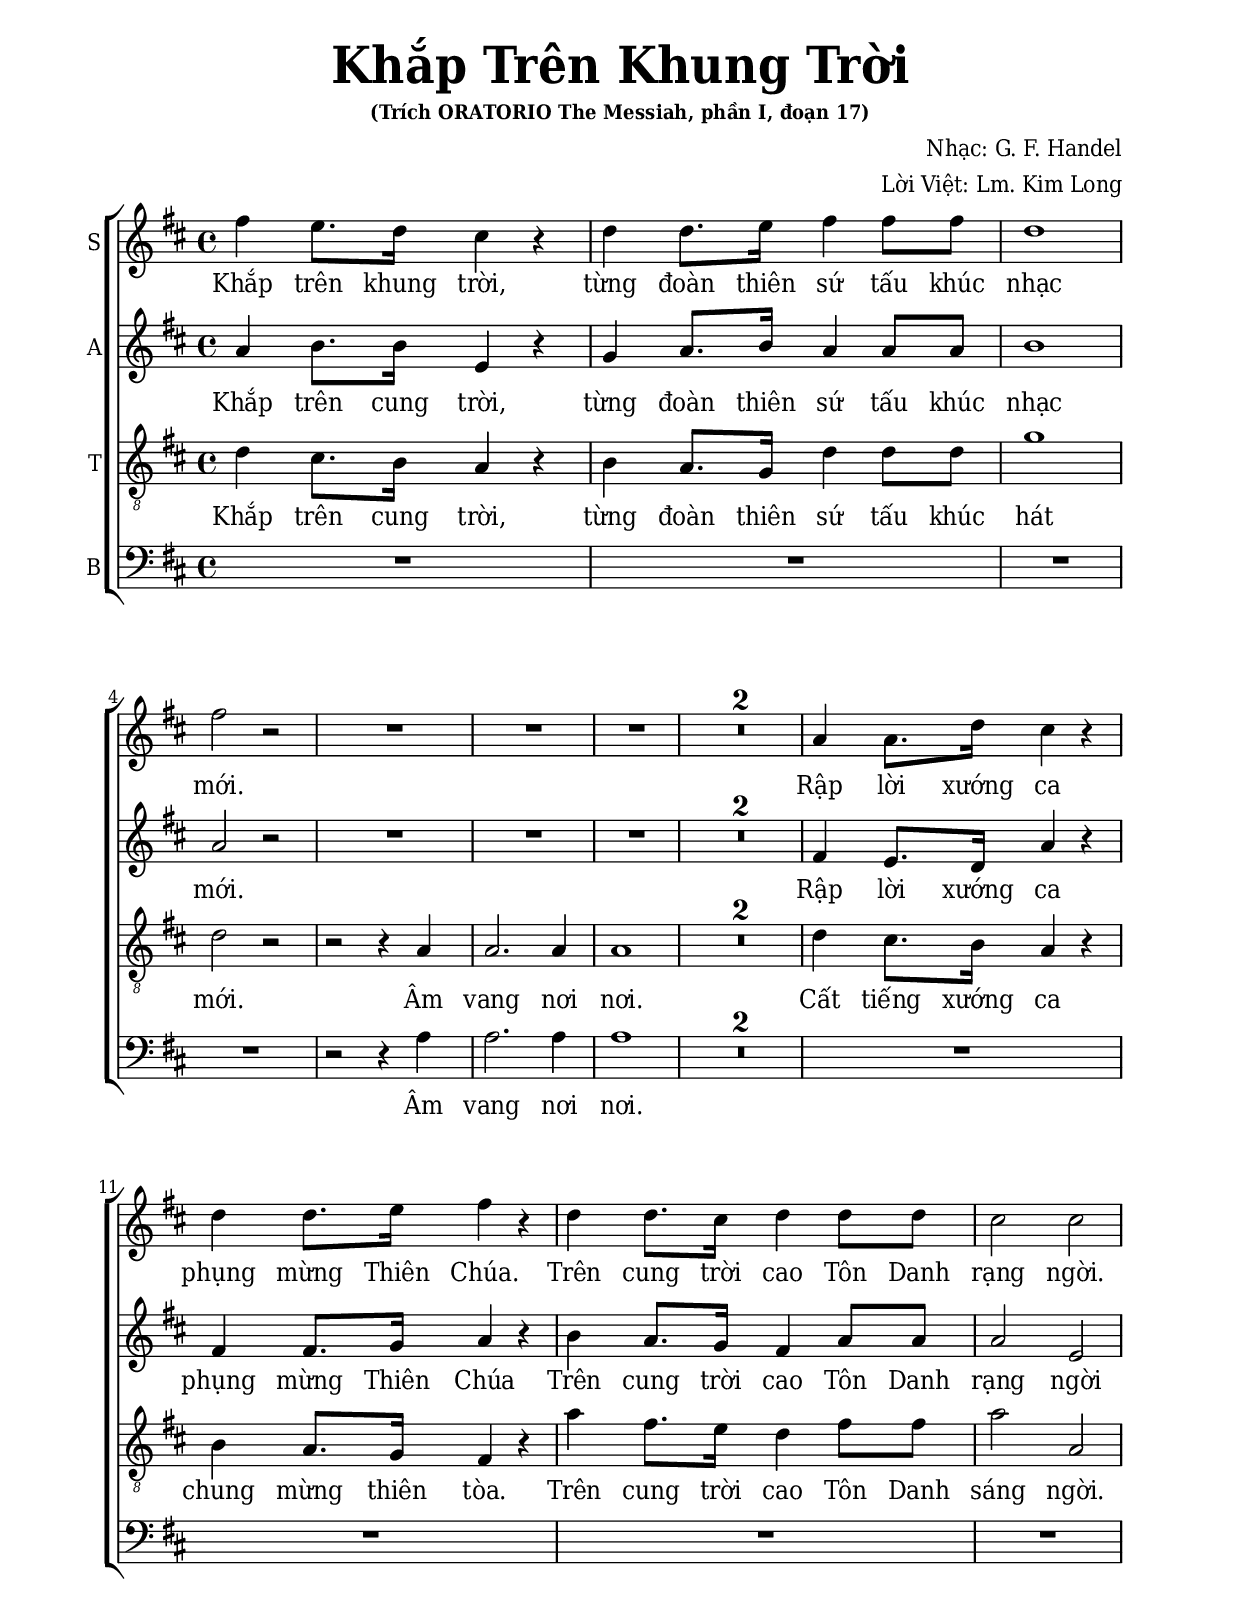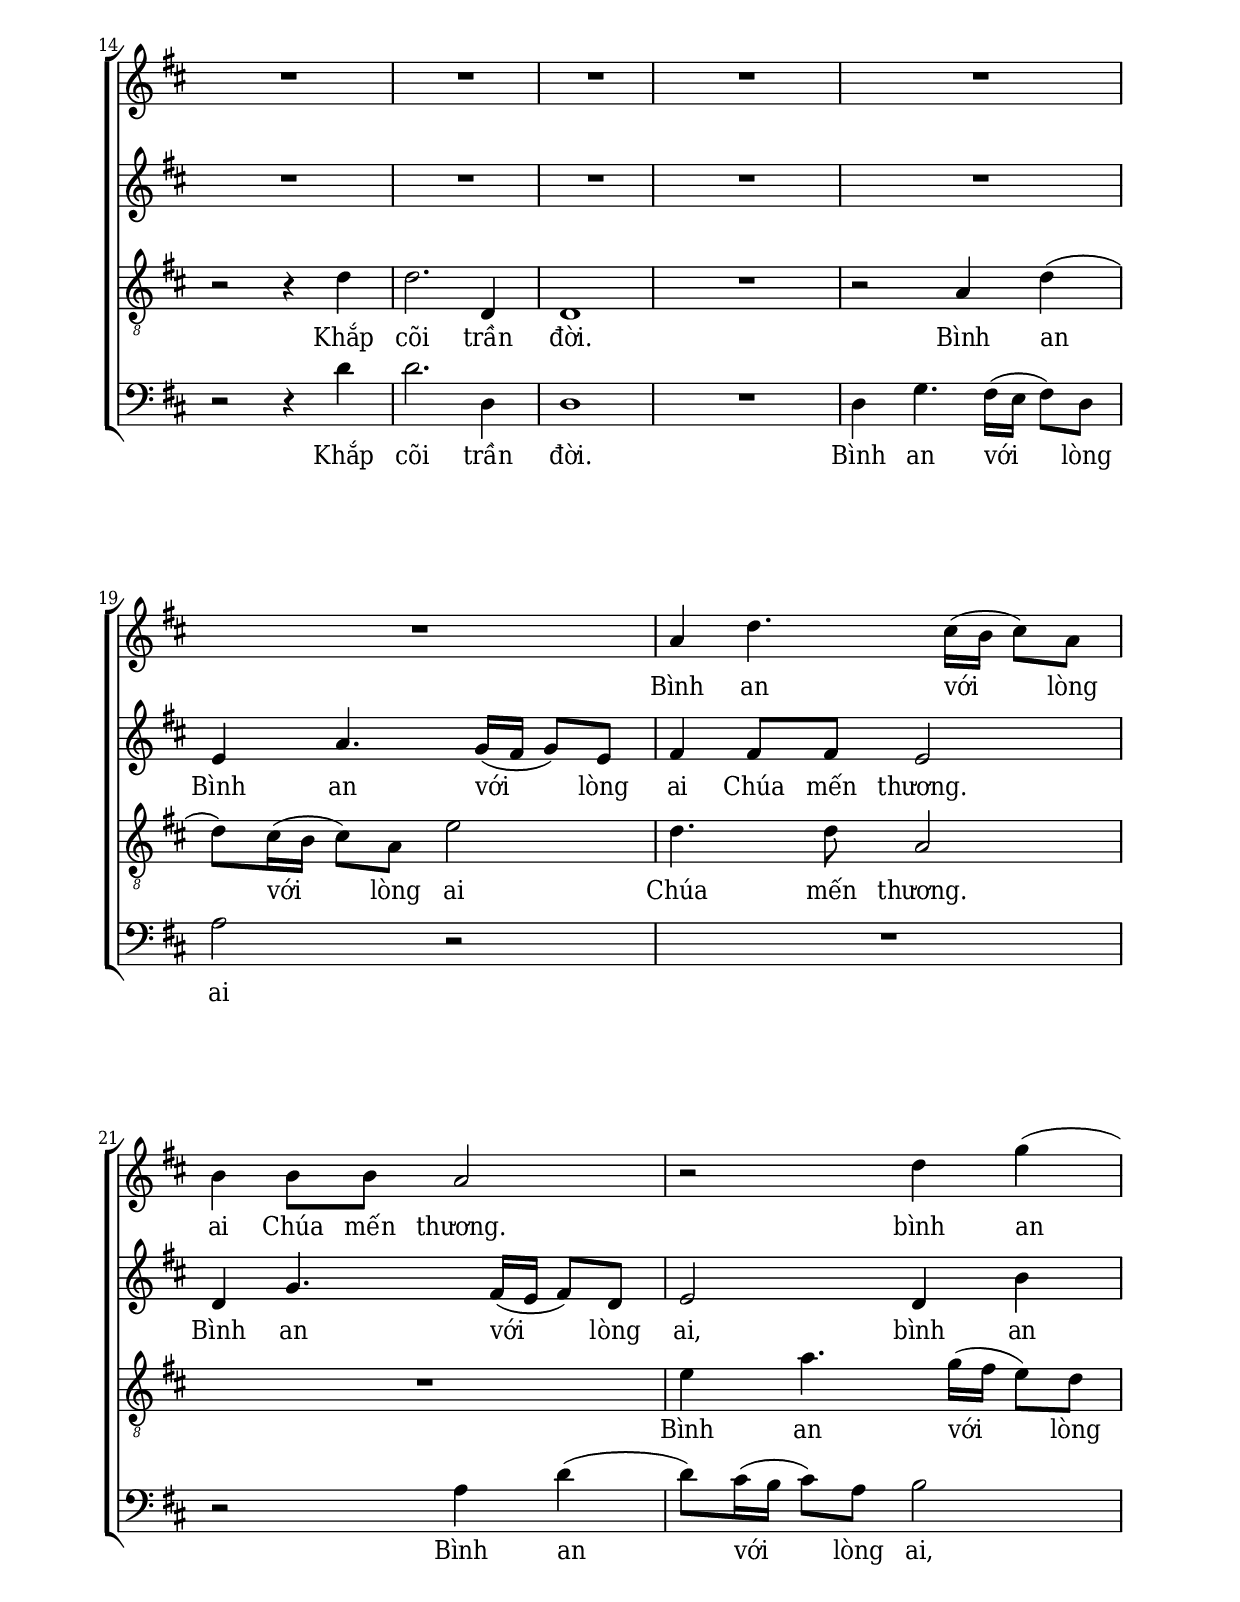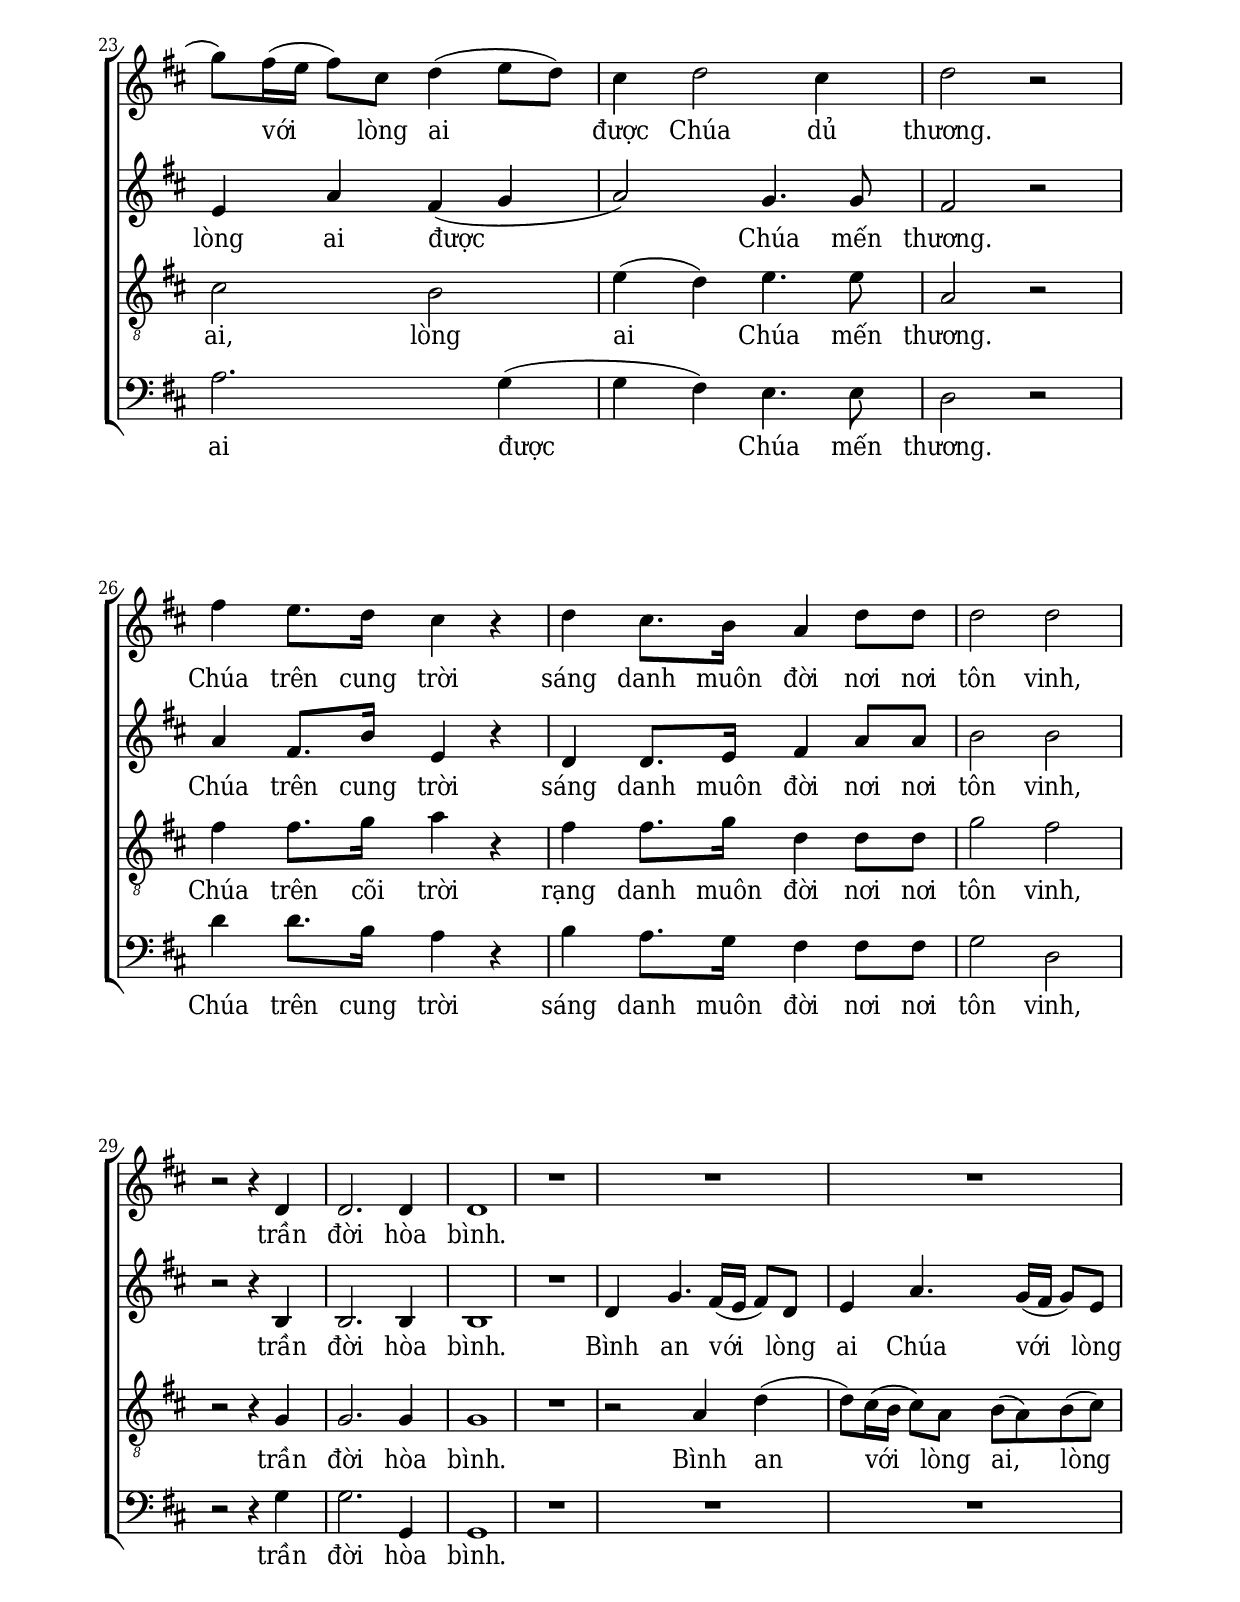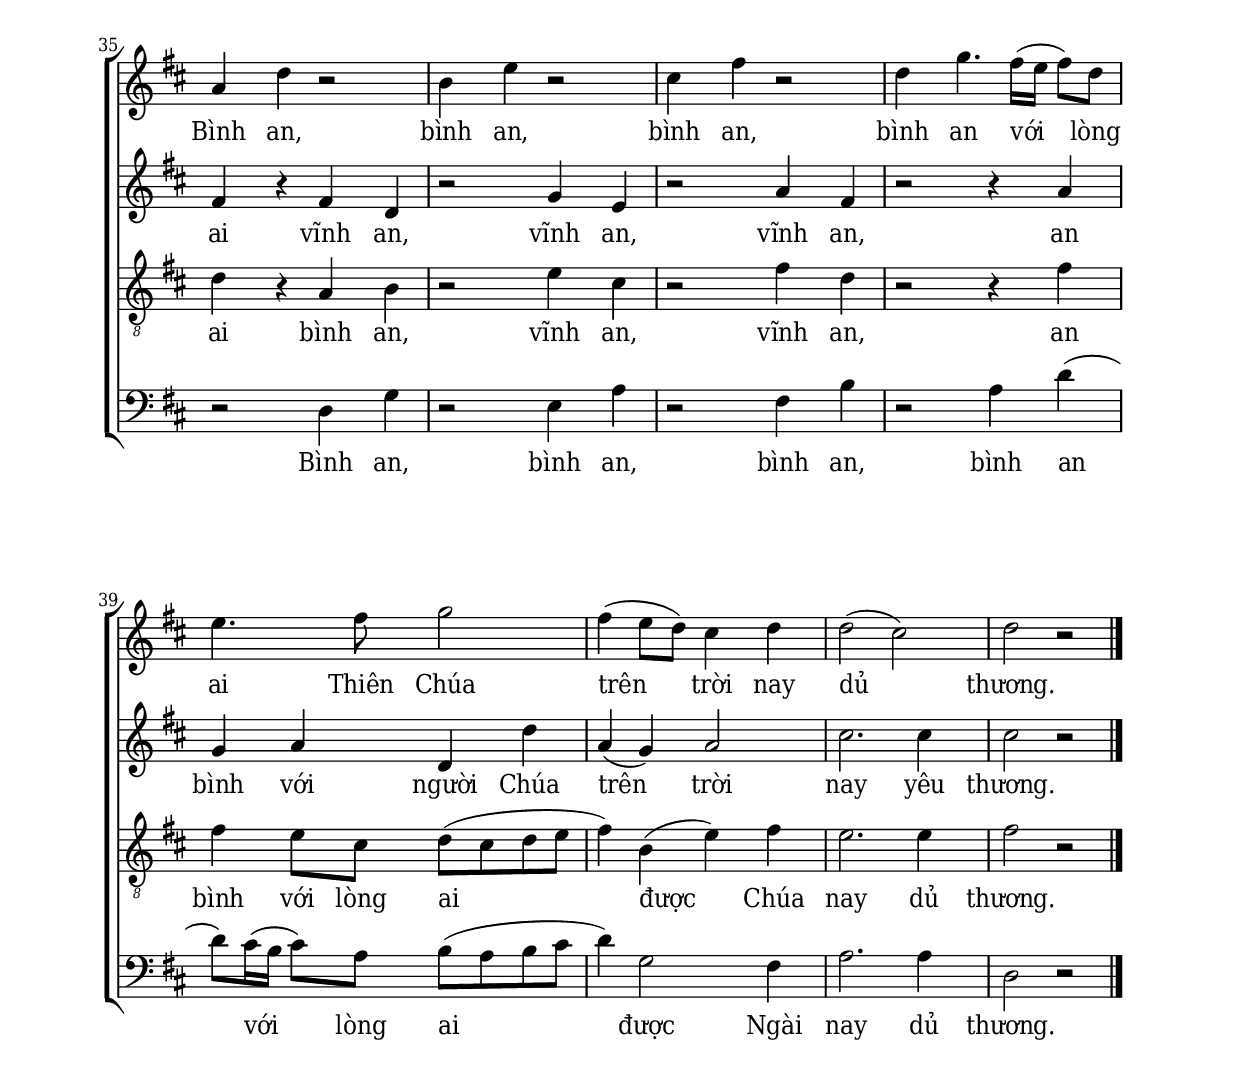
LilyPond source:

% Cài đặt chung
\version "2.22.1"
\include "english.ly"

\header {
  title = \markup { \fontsize #3 "Khắp Trên Khung Trời" }
  subsubtitle = "(Trích ORATORIO The Messiah, phần I, đoạn 17)"
  composer = "Nhạc: G. F. Handel"
  arranger = "Lời Việt: Lm. Kim Long"
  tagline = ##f
}

\paper {
  #(set-paper-size "a4")
  top-margin = 15\mm
  bottom-margin = 20\mm
  left-margin = 20\mm
  right-margin = 20\mm
  indent = #0
  #(define fonts
	 (make-pango-font-tree "Deja Vu Serif Condensed"
	 		       "Deja Vu Serif Condensed"
			       "Deja Vu Serif Condensed"
			       (/ 20 20)))
  print-page-number = ##f
}

global = {
  \key d \major
  \time 4/4
}

% Nhạc phiên khúc
nhacPhienKhucSop = \relative c'' {
  \compressEmptyMeasures
  fs4 e8. d16 cs4 r |
  d d8. e16 fs4 fs8 fs |
  d1 |
  fs2 r2 |
  R1*5
  a,4 a8. d16 cs4 r |
  d d8. e16 fs4 r |
  d d8. cs16 d4 d8 d |
  cs2 cs |
  R1*6
  a4 d4. cs16( b cs8) a |
  b4 b8 b a2 |
  r2 d4 g( |
  g8) fs16( e fs8) cs d4( e8 d) |
  cs4 d2 cs4 |
  d2 r |
  fs4 e8. d16 cs4 r |
  d cs8. b16 a4 d8 d |
  d2 d2 |
  r r4 d, |
  d2. d4 |
  d1 |
  R1*3
  a'4 d r2 |
  b4 e r2 |
  cs4 fs r2 |
  d4 g4. fs16( e fs8) d |
  e4. fs8 g2 |
  fs4( e8 d) cs4 d |
  d2( cs) |
  d2 r \bar "|."
}

nhacPhienKhucAlto = \relative c'' {
  \compressEmptyMeasures
  a4 b8. b16 e,4 r |
  g a8. b16 a4 a8 a |
  b1 |
  a2 r |
  R1*5
  fs4 e8. d16 a'4 r |
  fs fs8. g16 a4 r |
  b a8. g16 fs4 a8 a |
  a2 e |
  R1*5
  e4 a4. g16( fs g8) e |
  fs4 fs8 fs e2 |
  d4 g4. fs16( e fs8) d |
  e2 d4 b' |
  e, a fs( g |
  a2) g4. g8 |
  fs2 r |
  a4 fs8. b16 e,4 r |
  d4 d8. e16 fs4 a8 a |
  b2 b |
  r r4 b,4 |
  b2. b4 |
  b1 |
  R1
  d4 g4. fs16( e fs8) d |
  e4 a4. g16( fs g8) e |
  fs4 r fs d |
  r2 g4 e |
  r2 a4 fs |
  r2 r4 a |
  g a d, d' |
  a( g) a2 |
  cs2. cs4 |
  cs2 r
}

nhacPhienKhucTenor = \relative c' {
  \compressEmptyMeasures
  d4 cs8. b16 a4 r |
  b a8. g16 d'4 d8 d |
  g1 |
  d2 r |
  r r4 a |
  a2. a4 |
  a1 |
  R1*2 |
  d4 cs8. b16 a4 r |
  b a8. g16 fs4 r |
  a' fs8. e16 d4 fs8 fs |
  a2 a, |
  r r4 d |
  d2. d,4 |
  d1 |
  R1
  r2 a'4 d( |
  d8) cs16( b cs8) a e'2 |
  d4. d8 a2 |
  
  %e4 a4. g16( fs g8) e |
  %d4. d8 a2 |
  
  R1 |
  e'4 a4. g16( fs e8) d |
  cs2 b |
  e4( d) e4. e8 |
  a,2 r |
  fs'4 fs8. g16 a4 r |
  fs4 fs8. g16 d4 d8 d |
  g2 fs |
  r r4 g, |
  g2. g4 |
  g1 |
  R1
  r2 a4 d( |
  d8) cs16( b cs8) a b( a) b( cs) |
  d4 r a b |
  r2 e4 cs |
  r2 fs4 d |
  r2 r4 fs |
  fs e8 cs d( cs d e |
  fs4) b,( e) fs |
  e2. e4 |
  fs2 r
}

nhacPhienKhucBass = \relative c' {
  \compressEmptyMeasures
  R1*4
  r2 r4 a4 |
  a2. a4 |
  a1 |
  R1*6
  r2 r4 d |
  d2. d,4 |
  d1 |
  R |
  d4 g4. fs16( e fs8) d |
  a'2 r |
  R1
  r2 a4 d( |
  d8) cs16( b cs8) a b2 |
  a2. g4( |
  g fs) e4. e8 |
  d2 r |
  d'4 d8. b16 a4 r |
  b a8. g16 fs4 fs8 fs |
  g2 d |
  r r4 g |
  g2. g,4 |
  g1 |
  R1*3
  r2 d'4 g |
  r2 e4 a |
  r2 fs4 b |
  r2 a4 d( |
  d8) cs16( b cs8) a b( a b cs |
  d4) g,2 fs4 |
  a2. a4 |
  d,2 r
}

% Lời phiên khúc
loiPhienKhucSop = \lyrics {
  Khắp trên khung trời,
  từng đoàn thiên sứ tấu khúc nhạc mới.
  Rập lời xướng ca phụng mừng Thiên Chúa.
  Trên cung trời cao Tôn Danh rạng ngời.
  Bình an với lòng ai Chúa mến thương.
  bình an với lòng ai được Chúa dủ thương.
  Chúa trên cung trời sáng danh muôn đời
  nơi nơi tôn vinh, trần đời hòa bình.
  Bình an, bình an, bình an,
  bình an với lòng ai Thiên Chúa trên trời nay dủ thương.
}

loiPhienKhucAlto = \lyrics {
  Khắp trên cung trời,
  từng đoàn thiên sứ tấu khúc nhạc mới.
  Rập lời xướng ca phụng mừng Thiên Chúa
  Trên cung trời cao Tôn Danh rạng ngời
  Bình an với lòng ai Chúa mến thương.
  Bình an với lòng ai, bình an lòng ai được Chúa mến thương.
  Chúa trên cung trời sáng danh muôn đời
  nơi nơi tôn vinh, trần đời hòa bình.
  Bình an với lòng ai Chúa với lòng ai vĩnh an,
  vĩnh an, vĩnh an, an bình với người Chúa trên trời nay yêu thương.
}

loiPhienKhucTenor = \lyrics {
  Khắp trên cung trời, từng đoàn thiên sứ tấu khúc hát mới.
  Âm vang nơi nơi.
  Cất tiếng xướng ca chung mừng thiên tòa.
  Trên cung trời cao Tôn Danh sáng ngời.
  Khắp cõi trần đời.
  Bình an với lòng ai Chúa mến thương.
  Bình an với lòng ai, lòng ai Chúa mến thương.
  Chúa trên cõi trời rạng danh muôn đời
  nơi nơi tôn vinh, trần đời hòa bình.
  Bình an với lòng ai, lòng ai bình an, vĩnh an, vĩnh an,
  an bình với lòng ai được Chúa nay dủ thương.
}

loiPhienKhucBass = \lyrics {
  Âm vang nơi nơi.
  Khắp cõi trần đời.
  Bình an với lòng ai
  Bình an với lòng ai, ai được Chúa mến thương.
  Chúa trên cung trời sáng danh muôn đời
  nơi nơi tôn vinh, trần đời hòa bình.
  Bình an, bình an, bình an, bình an
  với lòng ai được Ngài nay dủ thương.
}

% Dàn trang
\score {
  \new ChoirStaff <<
    \new Staff \with {
      instrumentName = #"S"
    } <<
      \new Voice = "beSop" { \clef treble \global \nhacPhienKhucSop }
      \new Lyrics \lyricsto beSop \loiPhienKhucSop
    >>
    \new Staff \with {
      instrumentName = #"A"
    } <<
      \new Voice = "beAlto" { \clef treble \global \nhacPhienKhucAlto }
      \new Lyrics \lyricsto beAlto \loiPhienKhucAlto
    >>
    \new Staff \with {
      instrumentName = #"T"
    } <<
      \new Voice = "beTenor" { \clef "violin_8" \global \nhacPhienKhucTenor }
      \new Lyrics \lyricsto beTenor \loiPhienKhucTenor
    >>
    \new Staff \with {
      instrumentName = #"B"
    } <<
      \new Voice = "beBass" { \clef bass \global \nhacPhienKhucBass }
      \new Lyrics \lyricsto beBass \loiPhienKhucBass
    >>
  >>
  \layout {
    \override Lyrics.LyricSpace.minimum-distance = #2
  } 
}
